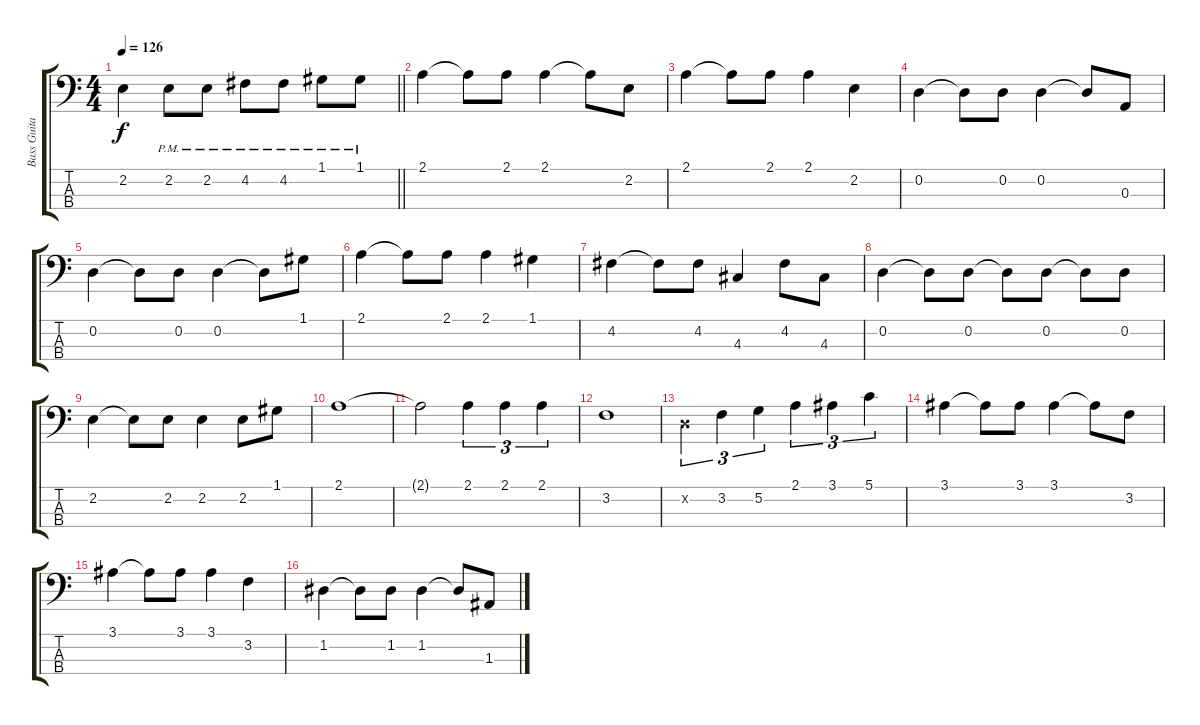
\track ("Bass Guitar" "Bass Guita") {instrument electricbassfinger}
\staff {score tabs}
\tuning (G2 D2 A1 E1) {hide}
\ts (4 4)
\tempo 126
\clef f4
\barLineRight lightlight
\ks c
2.2.4{dy f} 2.2{pm}.8 2.2{pm}.8 4.2{pm}.8 4.2{pm}.8 1.1{pm}.8 1.1{pm}.8 |
\section ("" "")
2.1.4 2.1{t}.8 2.1.8 2.1.4 2.1{t}.8 2.2.8 |
2.1.4 2.1{t}.8 2.1.8 2.1.4 2.2.4 |
0.2.4 0.2{t}.8 0.2.8 0.2.4 0.2{t}.8 0.3.8 |
0.2.4 0.2{t}.8 0.2.8 0.2.4 0.2{t}.8 1.1.8 |
2.1.4 2.1{t}.8 2.1.8 2.1.4 1.1.4 |
4.2.4 4.2{t}.8 4.2.8 4.3.4 4.2.8 4.3.8 |
0.2.4 0.2{t}.8 0.2.8 0.2{t}.8 0.2.8 0.2{t}.8 0.2.8 |
2.2.4 2.2{t}.8 2.2.8 2.2.4 2.2.8 1.1.8 |
2.1.1 |
2.1{t}.2 2.1.4{tu (3 2)} 2.1.4{tu (3 2)} 2.1.4{tu (3 2)} |
3.2.1 |
0.2{x}.4{tu (3 2)} 3.2.4{tu (3 2)} 5.2.4{tu (3 2)} 2.1.4{tu (3 2)} 3.1.4{tu (3 2)} 5.1.4{tu (3 2)} |
3.1.4 3.1{t}.8 3.1.8 3.1.4 3.1{t}.8 3.2.8 |
3.1.4 3.1{t}.8 3.1.8 3.1.4 3.2.4 |
1.2.4 1.2{t}.8 1.2.8 1.2.4 1.2{t}.8 1.3.8
